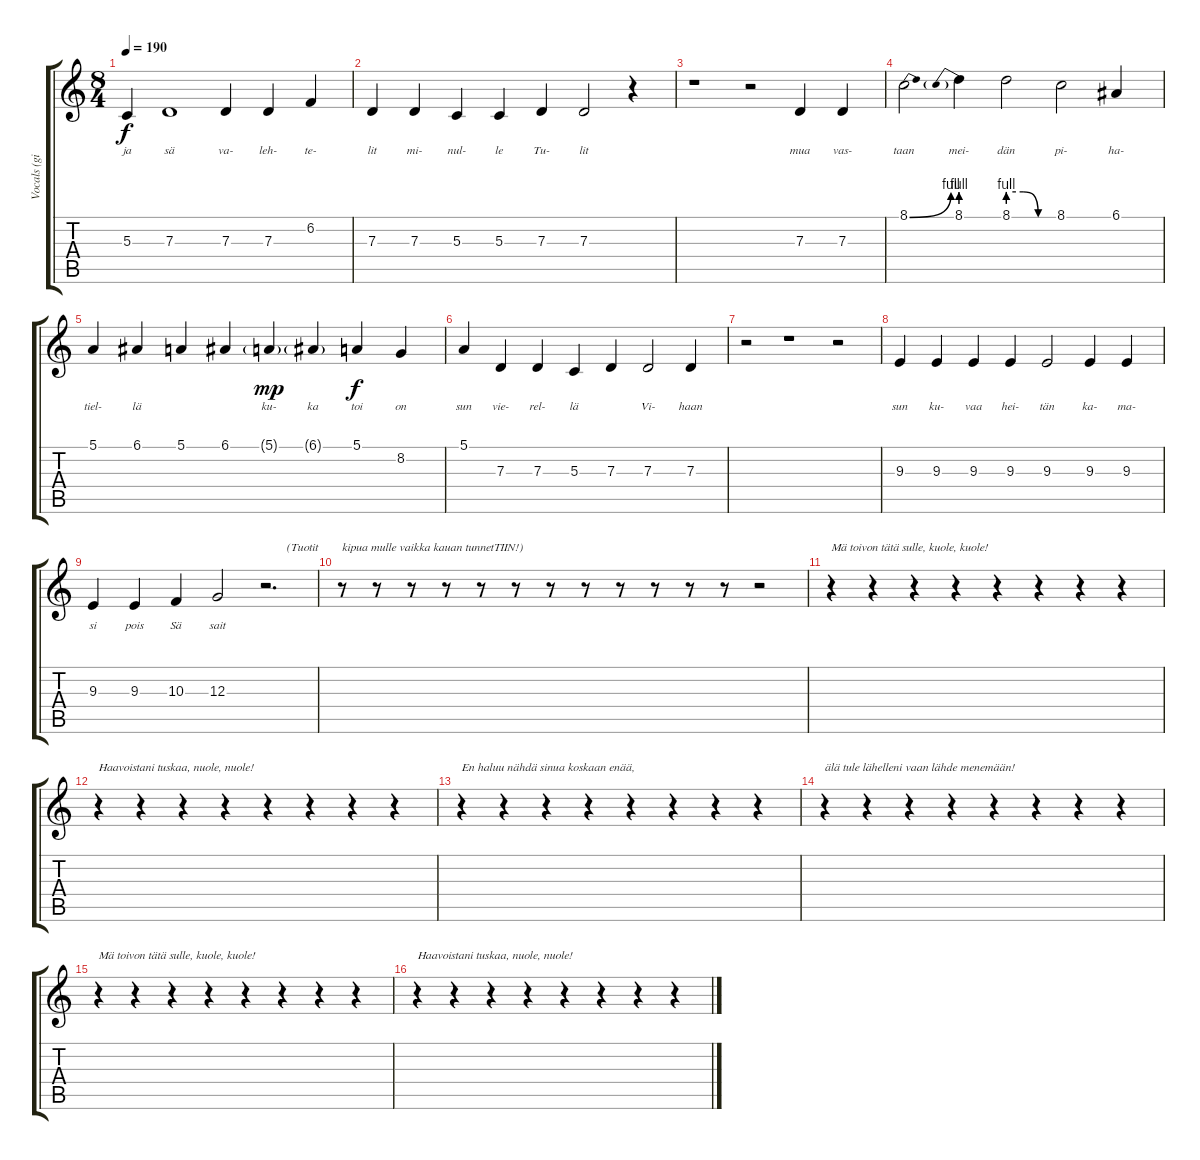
\track ("Vocals (girl...)" "Vocals (gi") {instrument lead3calliope}
\staff {score tabs}
\tuning (E4 B3 G3 D3 A2 E2) {hide}
\ts (8 4)
\tempo 190
\clef g2
\ks c
5.3.4{lyrics (0 "ja") lyrics (1 "") lyrics (2 "") lyrics (3 "") lyrics (4 "") dy f} 7.3.1{lyrics (0 "sä") lyrics (1 "") lyrics (2 "") lyrics (3 "") lyrics (4 "")} 7.3.4{lyrics (0 "va-") lyrics (1 "") lyrics (2 "") lyrics (3 "") lyrics (4 "")} 7.3.4{lyrics (0 "leh-") lyrics (1 "") lyrics (2 "") lyrics (3 "") lyrics (4 "")} 6.2.4{lyrics (0 "te-") lyrics (1 "") lyrics (2 "") lyrics (3 "") lyrics (4 "")} |
7.3.4{lyrics (0 "lit") lyrics (1 "") lyrics (2 "") lyrics (3 "") lyrics (4 "")} 7.3.4{lyrics (0 "mi-") lyrics (1 "") lyrics (2 "") lyrics (3 "") lyrics (4 "")} 5.3.4{lyrics (0 "nul-") lyrics (1 "") lyrics (2 "") lyrics (3 "") lyrics (4 "")} 5.3.4{lyrics (0 "le") lyrics (1 "") lyrics (2 "") lyrics (3 "") lyrics (4 "")} 7.3.4{lyrics (0 "Tu-") lyrics (1 "") lyrics (2 "") lyrics (3 "") lyrics (4 "")} 7.3.2{lyrics (0 "lit") lyrics (1 "") lyrics (2 "") lyrics (3 "") lyrics (4 "")} r.4 |
r.1 r.2 7.3.4{lyrics (0 "mua") lyrics (1 "") lyrics (2 "") lyrics (3 "") lyrics (4 "")} 7.3.4{lyrics (0 "vas-") lyrics (1 "") lyrics (2 "") lyrics (3 "") lyrics (4 "")} |
8.1{be (bend 0 0 60 4)}.2{lyrics (0 "taan") lyrics (1 "") lyrics (2 "") lyrics (3 "") lyrics (4 "")} 8.1{be (prebend 0 4 60 4)}.4{lyrics (0 "mei-") lyrics (1 "") lyrics (2 "") lyrics (3 "") lyrics (4 "")} 8.1{be (custom 0 4 20 4 40 0 60 0)}.2{lyrics (0 "dän") lyrics (1 "") lyrics (2 "") lyrics (3 "") lyrics (4 "")} 8.1.2{lyrics (0 "pi-") lyrics (1 "") lyrics (2 "") lyrics (3 "") lyrics (4 "")} 6.1.4{lyrics (0 "ha-") lyrics (1 "") lyrics (2 "") lyrics (3 "") lyrics (4 "")} |
5.1.4{lyrics (0 "tiel-") lyrics (1 "") lyrics (2 "") lyrics (3 "") lyrics (4 "")} 6.1.4{lyrics (0 "lä") lyrics (1 "") lyrics (2 "") lyrics (3 "") lyrics (4 "")} 5.1.4{lyrics (0 " ") lyrics (1 "") lyrics (2 "") lyrics (3 "") lyrics (4 "")} 6.1.4{lyrics (0 " ") lyrics (1 "") lyrics (2 "") lyrics (3 "") lyrics (4 "")} 5.1{g}.4{lyrics (0 "ku-") lyrics (1 "") lyrics (2 "") lyrics (3 "") lyrics (4 "") dy mp} 6.1{g}.4{lyrics (0 "ka") lyrics (1 "") lyrics (2 "") lyrics (3 "") lyrics (4 "")} 5.1.4{lyrics (0 "toi") lyrics (1 "") lyrics (2 "") lyrics (3 "") lyrics (4 "") dy f} 8.2.4{lyrics (0 "on") lyrics (1 "") lyrics (2 "") lyrics (3 "") lyrics (4 "")} |
5.1.4{lyrics (0 "sun") lyrics (1 "") lyrics (2 "") lyrics (3 "") lyrics (4 "")} 7.3.4{lyrics (0 "vie-") lyrics (1 "") lyrics (2 "") lyrics (3 "") lyrics (4 "")} 7.3.4{lyrics (0 "rel-") lyrics (1 "") lyrics (2 "") lyrics (3 "") lyrics (4 "")} 5.3.4{lyrics (0 "lä") lyrics (1 "") lyrics (2 "") lyrics (3 "") lyrics (4 "")} 7.3.4{lyrics (0 " ") lyrics (1 "") lyrics (2 "") lyrics (3 "") lyrics (4 "")} 7.3.2{lyrics (0 "Vi-") lyrics (1 "") lyrics (2 "") lyrics (3 "") lyrics (4 "")} 7.3.4{lyrics (0 "haan") lyrics (1 "") lyrics (2 "") lyrics (3 "") lyrics (4 "")} |
r.2 r.1 r.2 |
9.3.4{lyrics (0 "sun") lyrics (1 "") lyrics (2 "") lyrics (3 "") lyrics (4 "")} 9.3.4{lyrics (0 "ku-") lyrics (1 "") lyrics (2 "") lyrics (3 "") lyrics (4 "")} 9.3.4{lyrics (0 "vaa") lyrics (1 "") lyrics (2 "") lyrics (3 "") lyrics (4 "")} 9.3.4{lyrics (0 "hei-") lyrics (1 "") lyrics (2 "") lyrics (3 "") lyrics (4 "")} 9.3.2{lyrics (0 "tän") lyrics (1 "") lyrics (2 "") lyrics (3 "") lyrics (4 "")} 9.3.4{lyrics (0 "ka-") lyrics (1 "") lyrics (2 "") lyrics (3 "") lyrics (4 "")} 9.3.4{lyrics (0 "ma-") lyrics (1 "") lyrics (2 "") lyrics (3 "") lyrics (4 "")} |
9.3.4{lyrics (0 "si") lyrics (1 "") lyrics (2 "") lyrics (3 "") lyrics (4 "")} 9.3.4{lyrics (0 "pois") lyrics (1 "") lyrics (2 "") lyrics (3 "") lyrics (4 "")} 10.3.4{lyrics (0 "Sä") lyrics (1 "") lyrics (2 "") lyrics (3 "") lyrics (4 "")} 12.3.2{lyrics (0 "sait") lyrics (1 "") lyrics (2 "") lyrics (3 "") lyrics (4 "")} r.2{d txt "       (Tuotit"} |
r.8{txt "kipua mulle vaikka kauan tunnetTIIN!)"} r.8 r.8 r.8 r.8 r.8 r.8 r.8 r.8 r.8 r.8 r.8 r.2 |
r.4{txt "Mä toivon tätä sulle, kuole, kuole!"} r.4 r.4 r.4 r.4 r.4 r.4 r.4 |
r.4{txt "Haavoistani tuskaa, nuole, nuole!"} r.4 r.4 r.4 r.4 r.4 r.4 r.4 |
r.4{txt "En haluu nähdä sinua koskaan enää,"} r.4 r.4 r.4 r.4 r.4 r.4 r.4 |
r.4{txt "älä tule lähelleni vaan lähde menemään!"} r.4 r.4 r.4 r.4 r.4 r.4 r.4 |
r.4{txt "Mä toivon tätä sulle, kuole, kuole!"} r.4 r.4 r.4 r.4 r.4 r.4 r.4 |
r.4{txt "Haavoistani tuskaa, nuole, nuole!"} r.4 r.4 r.4 r.4 r.4 r.4 r.4
